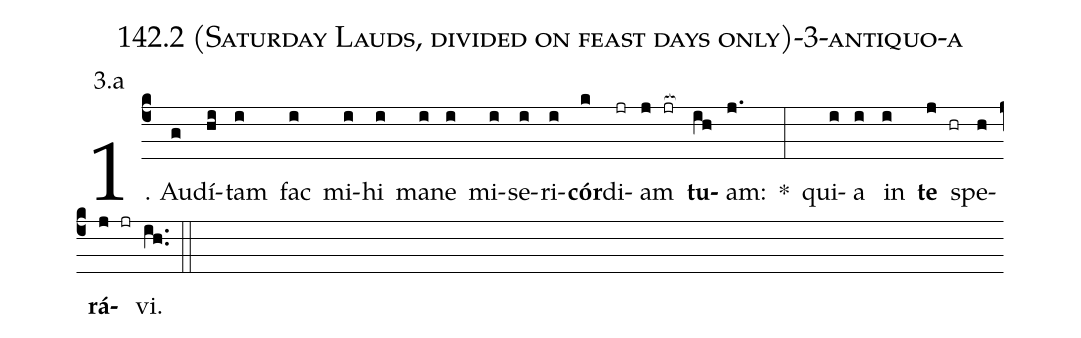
name: 142.2 (Saturday Lauds, divided on feast days only)-3-antiquo-a;
annotation: 3.a;
%%
(c4)1. Au(g)dí(hi)tam(i) fac(i) mi(i)hi(i) ma(i)ne(i) mi(i)se(i)ri(i)<b>cór</b>(k)di(jr)am(j jr[ocb:1{]) <b>tu</b>(ih[ocb:0}])am:(j.) *(:) qui(i)a(i) in(i) <b>te</b>(j hr) spe(h)<b>rá</b>(j jr)vi.(ih..) (::)
